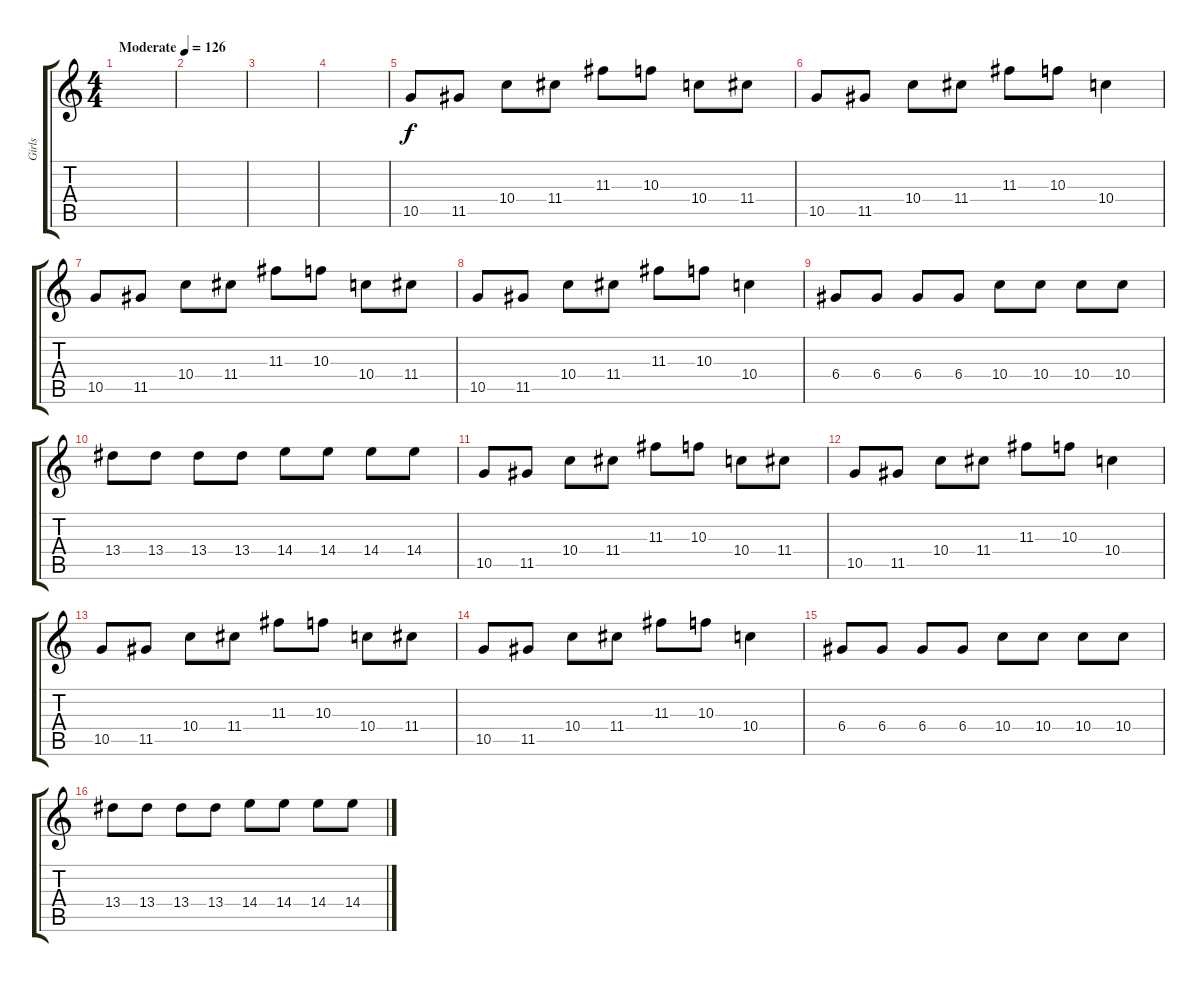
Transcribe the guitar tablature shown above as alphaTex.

\track ("Girls" "Girls") {instrument overdrivenguitar}
\staff {score tabs}
\tuning (E4 B3 G3 D3 A2 E2) {hide}
\ts (4 4)
\tempo (126 "Moderate")
\clef g2
\ks c
|
|
|
|
10.5.8 11.5.8 10.4.8 11.4.8 11.3.8 10.3.8 10.4.8 11.4.8 |
10.5.8 11.5.8 10.4.8 11.4.8 11.3.8 10.3.8 10.4.4 |
10.5.8 11.5.8 10.4.8 11.4.8 11.3.8 10.3.8 10.4.8 11.4.8 |
10.5.8 11.5.8 10.4.8 11.4.8 11.3.8 10.3.8 10.4.4 |
6.4.8 6.4.8 6.4.8 6.4.8 10.4.8 10.4.8 10.4.8 10.4.8 |
13.4.8 13.4.8 13.4.8 13.4.8 14.4.8 14.4.8 14.4.8 14.4.8 |
10.5.8 11.5.8 10.4.8 11.4.8 11.3.8 10.3.8 10.4.8 11.4.8 |
10.5.8 11.5.8 10.4.8 11.4.8 11.3.8 10.3.8 10.4.4 |
10.5.8 11.5.8 10.4.8 11.4.8 11.3.8 10.3.8 10.4.8 11.4.8 |
10.5.8 11.5.8 10.4.8 11.4.8 11.3.8 10.3.8 10.4.4 |
6.4.8 6.4.8 6.4.8 6.4.8 10.4.8 10.4.8 10.4.8 10.4.8 |
13.4.8 13.4.8 13.4.8 13.4.8 14.4.8 14.4.8 14.4.8 14.4.8
